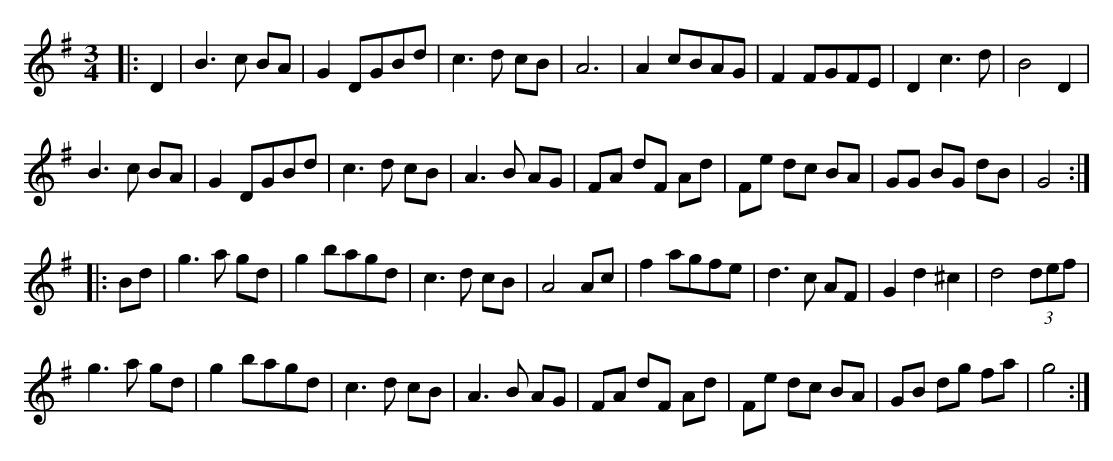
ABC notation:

X:1
M:3/4
K:G
|:D2|B3c BA|G2DGBd|c3d cB|A6|A2 cBAG|F2 FGFE|D2 c3 d|B4D2|
B3 c BA|G2DGBd|c3d cB|A3 B AG|FA dF Ad|Fe dc BA|GG BG dB|G4:|
|:Bd|g3 a gd|g2 bagd|c3d cB|A4 Ac|f2 agfe|d3c AF|G2d2^c2|d4(3def|
g3a gd|g2 bagd|c3d cB|A3B AG|FA dF Ad|Fe dc BA|GB dg fa|g4:|
